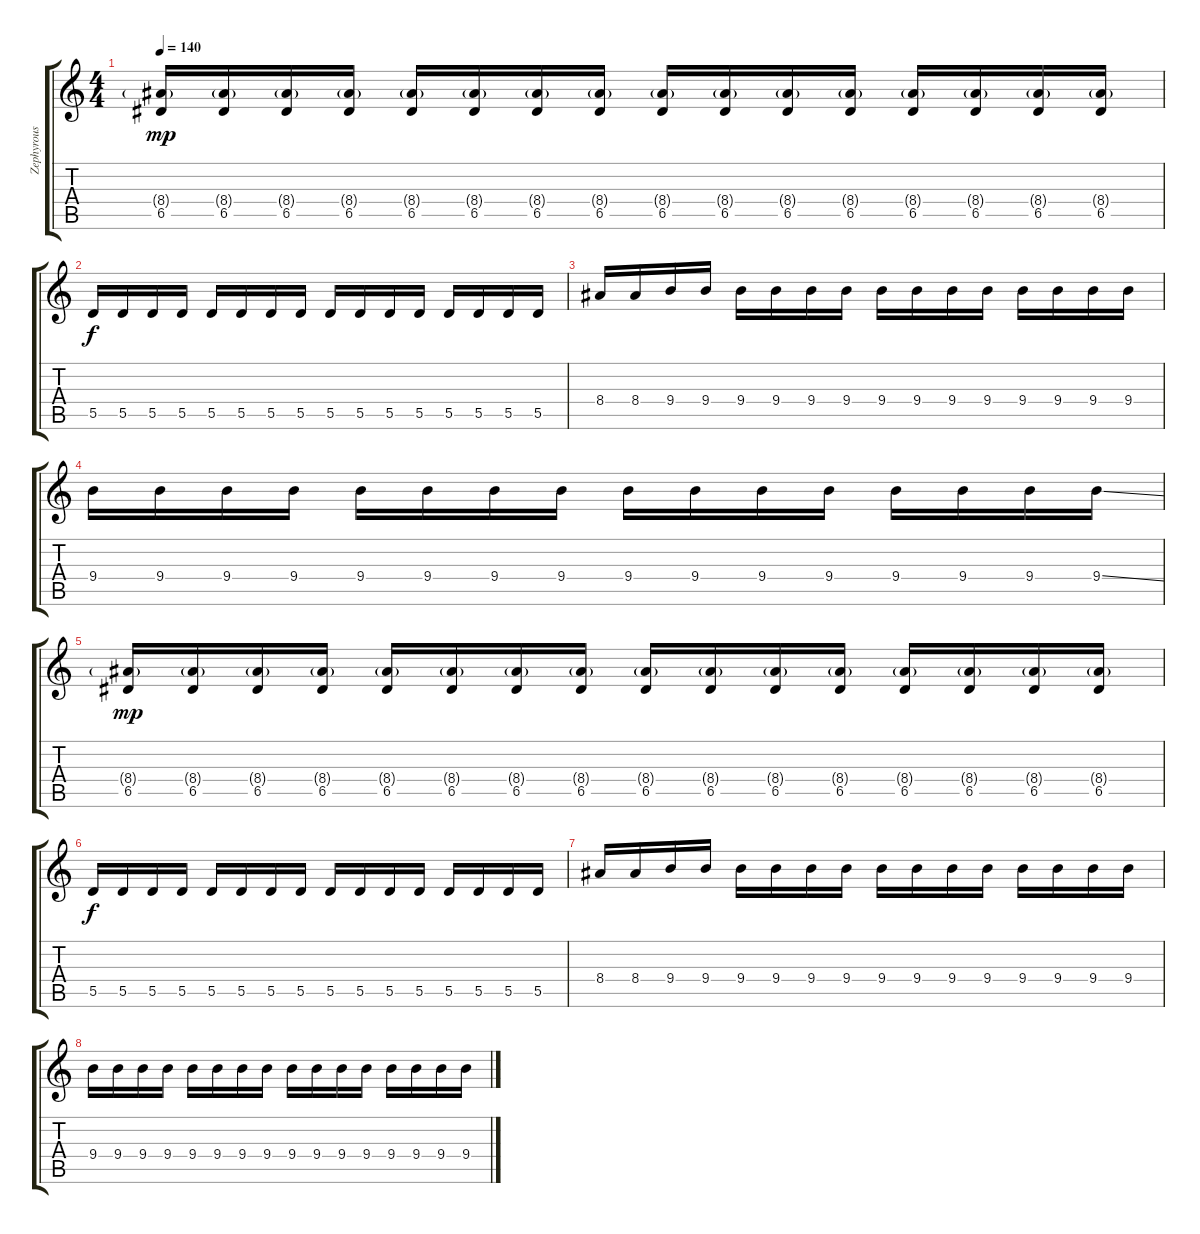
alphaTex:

\track ("Zephyrous" "Zephyrous") {instrument overdrivenguitar}
\staff {score tabs}
\tuning (E4 B3 G3 D3 A2 E2) {hide}
\ts (4 4)
\tempo 140
\clef g2
\ks c
(8.4{g} 6.5).16{dy mp} (8.4{g} 6.5).16 (8.4{g} 6.5).16 (8.4{g} 6.5).16 (8.4{g} 6.5).16 (8.4{g} 6.5).16 (8.4{g} 6.5).16 (8.4{g} 6.5).16 (8.4{g} 6.5).16 (8.4{g} 6.5).16 (8.4{g} 6.5).16 (8.4{g} 6.5).16 (8.4{g} 6.5).16 (8.4{g} 6.5).16 (8.4{g} 6.5).16 (8.4{g} 6.5).16 |
5.5.16{dy f} 5.5.16 5.5.16 5.5.16 5.5.16 5.5.16 5.5.16 5.5.16 5.5.16 5.5.16 5.5.16 5.5.16 5.5.16 5.5.16 5.5.16 5.5.16 |
8.4.16 8.4.16 9.4.16 9.4.16 9.4.16 9.4.16 9.4.16 9.4.16 9.4.16 9.4.16 9.4.16 9.4.16 9.4.16 9.4.16 9.4.16 9.4.16 |
9.4.16 9.4.16 9.4.16 9.4.16 9.4.16 9.4.16 9.4.16 9.4.16 9.4.16 9.4.16 9.4.16 9.4.16 9.4.16 9.4.16 9.4.16 9.4{ss}.16 |
(8.4{g} 6.5).16{dy mp} (8.4{g} 6.5).16 (8.4{g} 6.5).16 (8.4{g} 6.5).16 (8.4{g} 6.5).16 (8.4{g} 6.5).16 (8.4{g} 6.5).16 (8.4{g} 6.5).16 (8.4{g} 6.5).16 (8.4{g} 6.5).16 (8.4{g} 6.5).16 (8.4{g} 6.5).16 (8.4{g} 6.5).16 (8.4{g} 6.5).16 (8.4{g} 6.5).16 (8.4{g} 6.5).16 |
5.5.16{dy f} 5.5.16 5.5.16 5.5.16 5.5.16 5.5.16 5.5.16 5.5.16 5.5.16 5.5.16 5.5.16 5.5.16 5.5.16 5.5.16 5.5.16 5.5.16 |
8.4.16 8.4.16 9.4.16 9.4.16 9.4.16 9.4.16 9.4.16 9.4.16 9.4.16 9.4.16 9.4.16 9.4.16 9.4.16 9.4.16 9.4.16 9.4.16 |
9.4.16 9.4.16 9.4.16 9.4.16 9.4.16 9.4.16 9.4.16 9.4.16 9.4.16 9.4.16 9.4.16 9.4.16 9.4.16 9.4.16 9.4.16 9.4{ss}.16
